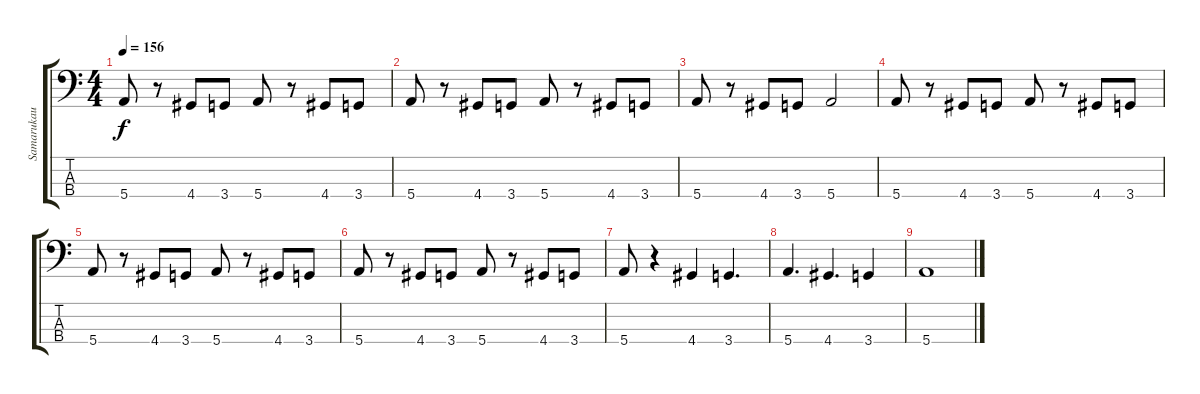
\track ("Samarukau" "Samarukau") {instrument slapbass1}
\staff {score tabs}
\tuning (G2 D2 A1 E1) {hide}
\ts (4 4)
\tempo 156
\clef f4
\ks c
5.4.8{dy f} r.8 4.4.8 3.4.8 5.4.8 r.8 4.4.8 3.4.8 |
5.4.8 r.8 4.4.8 3.4.8 5.4.8 r.8 4.4.8 3.4.8 |
5.4.8 r.8 4.4.8 3.4.8 5.4.2 |
5.4.8 r.8 4.4.8 3.4.8 5.4.8 r.8 4.4.8 3.4.8 |
5.4.8 r.8 4.4.8 3.4.8 5.4.8 r.8 4.4.8 3.4.8 |
5.4.8 r.8 4.4.8 3.4.8 5.4.8 r.8 4.4.8 3.4.8 |
5.4.8 r.4 4.4.4 3.4.4{d} |
5.4.4{d} 4.4.4{d} 3.4.4 |
5.4.1
